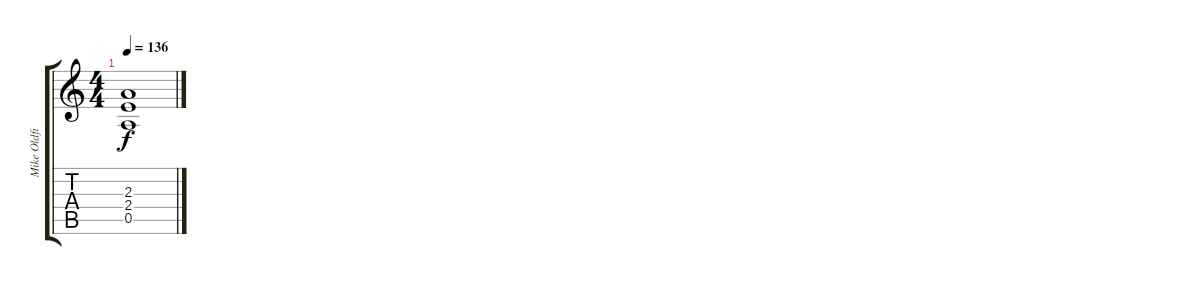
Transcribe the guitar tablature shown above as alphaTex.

\track ("Mike Oldfield" "Mike Oldfi") {instrument acousticguitarsteel}
\staff {score tabs}
\tuning (E4 B3 G3 D3 A2 E2) {hide}
\ts (4 4)
\tempo 136
\clef g2
\ks c
(2.3 2.4 0.5).1{dy f}
